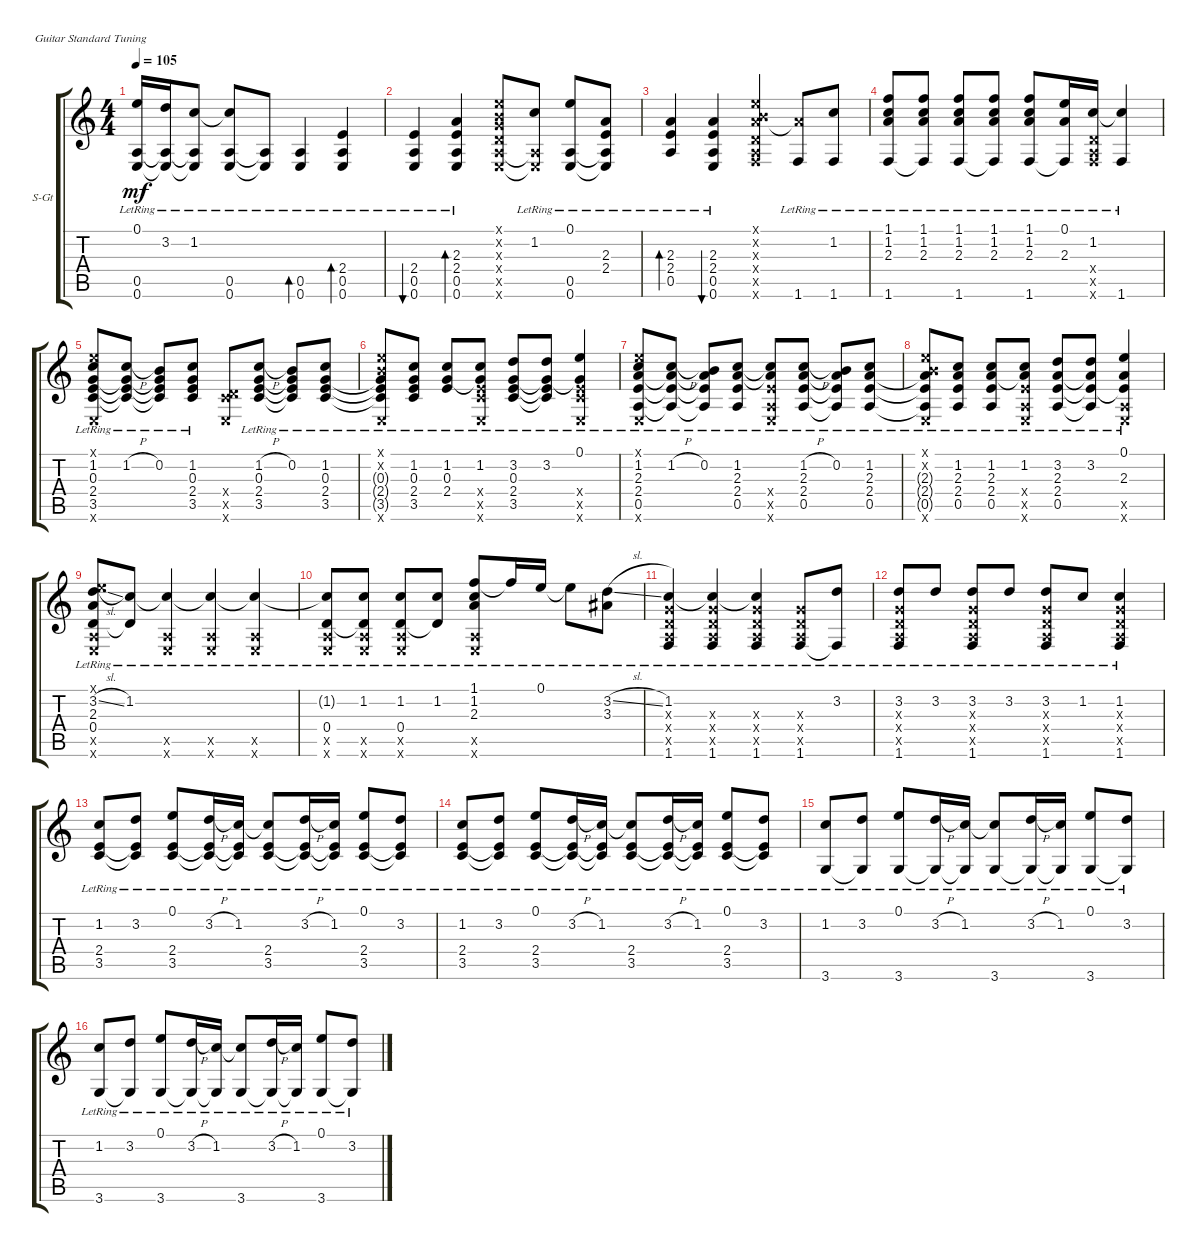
\defaultSystemsLayout 4
\bracketExtendMode groupsimilarinstruments
\firstSystemTrackNameOrientation horizontal
\otherSystemsTrackNameOrientation horizontal
\track ("Steel Guitar" "S-Gt") {instrument acousticguitarsteel}
\staff {score tabs}
\tuning (E4 B3 G3 D3 A2 E2)
\ts (4 4)
\tempo 105
\clef g2
\ks c
(0.1{lr t} 0.5{lr} 0.6{lr}).16{dy mf} (3.2{lr} 0.5{lr t} 0.6{lr t}).16 (1.2{lr} 0.5{lr t} 0.6{lr t}).8 (1.2{lr t} 0.5{lr} 0.6{lr}).8 (0.5{lr t} 0.6{lr t}).8 (0.5{lr} 0.6{lr}).4{bd 240} (0.5{lr} 0.6{lr} 2.4).4{bd 130} |
(0.5{lr} 0.6{lr} 2.4).4{bu 425} (0.5{lr} 0.6{lr} 2.4{lr} 2.3{lr}).4{bd 450} (0.5{x} 0.6{x} 0.4{x} 0.2{x} 0.1{x} 0.3{x}).8 (1.2{lr} 0.5{x t} 0.6{x t}).8 (0.1{lr} 0.5{lr} 0.6{lr}).8 (2.3{lr} 0.5{lr t} 0.6{lr t} 2.4{lr}).8 |
(2.3{lr} 2.4 0.5).4{bd 30} (2.3{lr} 0.6{lr} 0.5 2.4).4{bu 340} (2.3{x} 1.6{x} 0.4{x} 0.2{x} 0.1{x} 0.5{x}).4 (2.3{x t} 1.6{lr}).8 (1.2{lr} 1.6{lr}).8 |
(1.1{lr} 1.6{lr} 1.2{lr} 2.3{lr}).8 (1.1{lr} 1.6{lr t} 1.2{lr} 2.3{lr}).8 (1.1{lr} 1.6{lr} 1.2{lr} 2.3{lr}).8 (1.1{lr} 1.6{lr t} 1.2{lr} 2.3{lr}).8 (1.1{lr} 1.6{lr} 1.2{lr} 2.3{lr}).8 (0.1{lr} 1.6{lr t} 2.3{lr}).16 (1.2{lr} 1.6{x} 0.5{x} 0.4{x}).16 (1.2{lr t} 1.6{lr}).4 |
(1.2{lr} 0.3{lr} 3.5{lr} 2.4{lr} 0.6{x} 0.1{x}).8 (1.2{h lr} 0.3{lr t} 2.4{lr t} 3.5{lr t}).8 (0.2{lr} 0.3{lr t} 2.4{lr t} 3.5{lr t}).8 (1.2{lr} 0.3{lr} 2.4{lr} 3.5{lr}).8 (3.5{x} 0.6{x} 0.4{x}).8 (1.2{h lr} 0.3{lr} 2.4{lr} 3.5{lr}).8 (0.2{lr} 0.3{lr t} 2.4{lr t} 3.5{lr t}).8 (1.2{lr} 0.3{lr} 2.4{lr} 3.5{lr}).8 |
(0.3{lr t} 2.4{lr t} 3.5{lr t} 0.6{x} 0.2{x} 0.1{x}).8 (1.2{lr} 0.3{lr} 2.4{lr} 3.5{lr}).8 (1.2{lr} 0.3{lr} 2.4{lr}).8 (1.2{lr} 0.3{lr t} 2.4{x} 3.5{x} 0.6{x}).8 (3.2{lr} 0.3{lr} 2.4{lr} 3.5{lr}).8 (3.2{lr} 0.3{lr t} 2.4{lr t} 3.5{lr t}).8 (0.1{lr} 0.3{lr t} 2.4{x} 3.5{x} 0.6{x}).4 |
(1.2{lr} 2.3{lr} 2.4{lr} 0.5{lr} 0.6{x} 0.1{x}).8 (1.2{h lr} 2.3{lr t} 2.4{lr t} 0.5{lr t}).8 (0.2{lr} 2.3{lr t} 2.4{lr t} 0.5{lr t}).8 (1.2{lr} 2.3{lr} 2.4{lr} 0.5{lr}).8 (1.2{lr t} 2.3{lr t} 2.4{x} 0.5{x} 0.6{x}).8 (1.2{h lr} 2.3{lr} 2.4{lr} 0.5{lr}).8 (0.2{lr} 2.3{lr t} 2.4{lr t} 0.5{lr t}).8 (1.2{lr} 2.3{lr} 2.4{lr} 0.5{lr}).8 |
(2.3{lr t} 2.4{lr t} 0.5{lr t} 0.6{x} 0.2{x} 0.1{x}).8 (1.2{lr} 2.3{lr} 2.4{lr} 0.5{lr}).8 (1.2{lr} 2.3{lr} 2.4{lr} 0.5{lr}).8 (1.2{lr} 2.3{lr t} 2.4{x} 0.5{x} 0.6{x}).8 (3.2{lr} 2.3{lr} 2.4{lr} 0.5{lr}).8 (3.2{lr} 2.3{lr t} 2.4{lr t} 0.5{lr t}).8 (0.1{lr} 2.3{lr} 2.4{lr t} 0.5{x} 0.6{x}).4 |
(3.2{sl lr} 0.4{lr} 2.3{lr} 0.5{x} 0.6{x} 0.1{x}).8 (1.2{lr} 0.4{lr t}).8 (1.2{lr t} 0.5{x} 0.6{x}).4 (1.2{lr t} 0.6{x} 0.5{x}).4 (1.2{lr t} 0.5{x} 0.6{x}).4 |
(1.2{lr t} 0.4{lr} 0.5{x} 0.6{x}).8 (1.2{lr} 0.4{lr t} 0.6{x} 0.5{x}).8 (1.2{lr} 0.4{lr} 0.5{x} 0.6{x}).8 (1.2{lr} 0.4{lr t}).8 (1.1{lr} 1.2{lr} 2.3{lr} 0.5{x} 0.6{x}).8 1.1{lr t}.16 0.1{lr}.16 0.1{lr t}.8 (3.2{sl lr} 3.3{lr}).8 |
(1.2{lr} 1.6{lr} 0.5{x} 0.4{x} 0.3{x}).4 (1.2{lr t} 1.6{lr} 0.3{x} 0.4{x} 0.5{x}).4 (1.2{lr t} 1.6{lr} 0.5{x} 0.4{x} 0.3{x}).4 (1.6{lr} 0.3{x} 0.4{x} 0.5{x}).8 (3.2{lr} 1.6{lr t}).8 |
(3.2{lr} 1.6{lr} 0.4{x} 0.5{x} 0.3{x}).8 3.2{lr}.8 (3.2{lr} 1.6{lr} 0.3{x} 0.4{x} 0.5{x}).8 3.2{lr}.8 (3.2{lr} 1.6{lr} 0.5{x} 0.4{x} 0.3{x}).8 1.2{lr}.8 (1.2{lr} 1.6{lr} 0.3{x} 0.4{x} 0.5{x}).4 |
(1.2{lr} 3.5{lr} 2.4{lr}).8 (3.2{lr} 3.5{lr t} 2.4{lr t}).8 (0.1{lr} 3.5{lr} 2.4{lr}).8 (3.2{h lr} 3.5{lr t} 2.4{lr t}).16 (1.2{lr} 3.5{lr t} 2.4{lr t}).16 (1.2{lr t} 3.5{lr} 2.4{lr}).8 (3.2{h lr} 3.5{lr t} 2.4{lr t}).16 (1.2{lr} 3.5{lr t} 2.4{lr t}).16 (0.1{lr} 3.5{lr} 2.4{lr}).8 (3.2{lr} 3.5{lr t} 2.4{lr t}).8 |
(1.2{lr} 3.5{lr} 2.4{lr}).8 (3.2{lr} 3.5{lr t} 2.4{lr t}).8 (0.1{lr} 3.5{lr} 2.4{lr}).8 (3.2{h lr} 3.5{lr t} 2.4{lr t}).16 (1.2{lr} 3.5{lr t} 2.4{lr t}).16 (1.2{lr t} 3.5{lr} 2.4{lr}).8 (3.2{h lr} 3.5{lr t} 2.4{lr t}).16 (1.2{lr} 3.5{lr t} 2.4{lr t}).16 (0.1{lr} 3.5{lr} 2.4{lr}).8 (3.2{lr} 3.5{lr t} 2.4{lr t}).8 |
(1.2{lr} 3.6{lr}).8 (3.2{lr} 3.6{lr t}).8 (0.1{lr} 3.6{lr}).8 (3.2{h lr} 3.6{lr t}).16 (1.2{lr} 3.6{lr t}).16 (1.2{lr t} 3.6{lr}).8 (3.2{h lr} 3.6{lr t}).16 (1.2{lr} 3.6{lr t}).16 (0.1{lr} 3.6{lr}).8 (3.2{lr} 3.6{lr t}).8 |
(1.2{lr} 3.6{lr}).8 (3.2{lr} 3.6{lr t}).8 (0.1{lr} 3.6{lr}).8 (3.2{h lr} 3.6{lr t}).16 (1.2{lr} 3.6{lr t}).16 (1.2{lr t} 3.6{lr}).8 (3.2{h lr} 3.6{lr t}).16 (1.2{lr} 3.6{lr t}).16 (0.1{lr} 3.6{lr}).8 (3.2{lr} 3.6{lr t}).8
